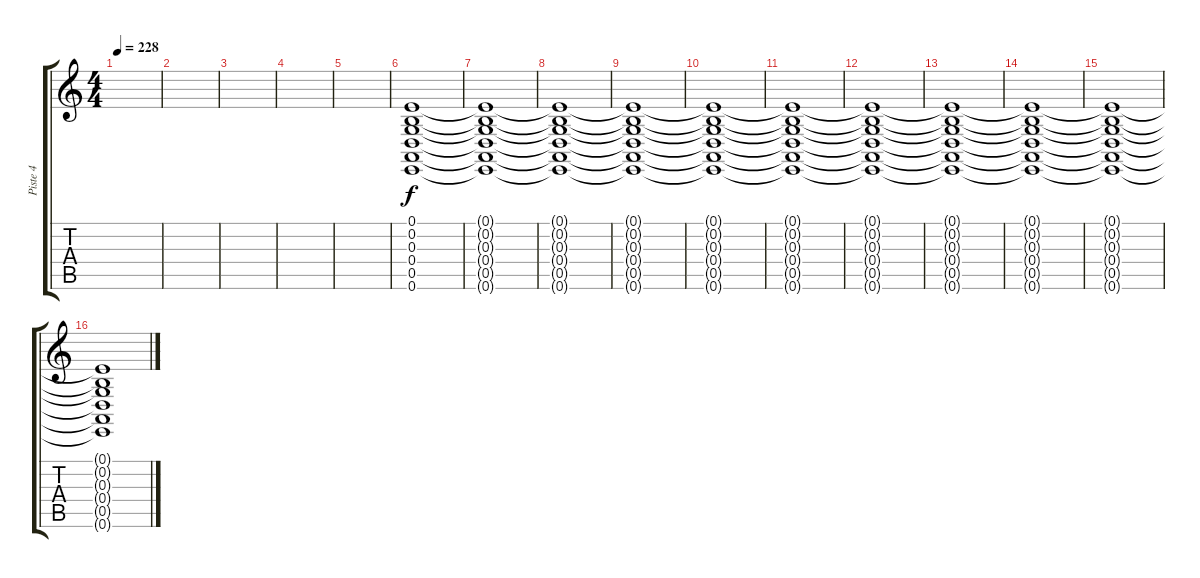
\track ("Piste 4" "Piste 4") {instrument fx6goblins}
\staff {score tabs}
\tuning (E4 B3 G3 D3 A2 E2) {hide}
\ts (4 4)
\tempo 228
\clef g2
\ks c
|
|
|
|
|
(0.1 0.2 0.3 0.4 0.5 0.6).1 |
(0.1{t} 0.2{t} 0.3{t} 0.4{t} 0.5{t} 0.6{t}).1 |
(0.1{t} 0.2{t} 0.3{t} 0.4{t} 0.5{t} 0.6{t}).1 |
(0.1{t} 0.2{t} 0.3{t} 0.4{t} 0.5{t} 0.6{t}).1 |
(0.1{t} 0.2{t} 0.3{t} 0.4{t} 0.5{t} 0.6{t}).1 |
(0.1{t} 0.2{t} 0.3{t} 0.4{t} 0.5{t} 0.6{t}).1 |
(0.1{t} 0.2{t} 0.3{t} 0.4{t} 0.5{t} 0.6{t}).1 |
(0.1{t} 0.2{t} 0.3{t} 0.4{t} 0.5{t} 0.6{t}).1 |
(0.1{t} 0.2{t} 0.3{t} 0.4{t} 0.5{t} 0.6{t}).1 |
(0.1{t} 0.2{t} 0.3{t} 0.4{t} 0.5{t} 0.6{t}).1 |
(0.1{t} 0.2{t} 0.3{t} 0.4{t} 0.5{t} 0.6{t}).1
